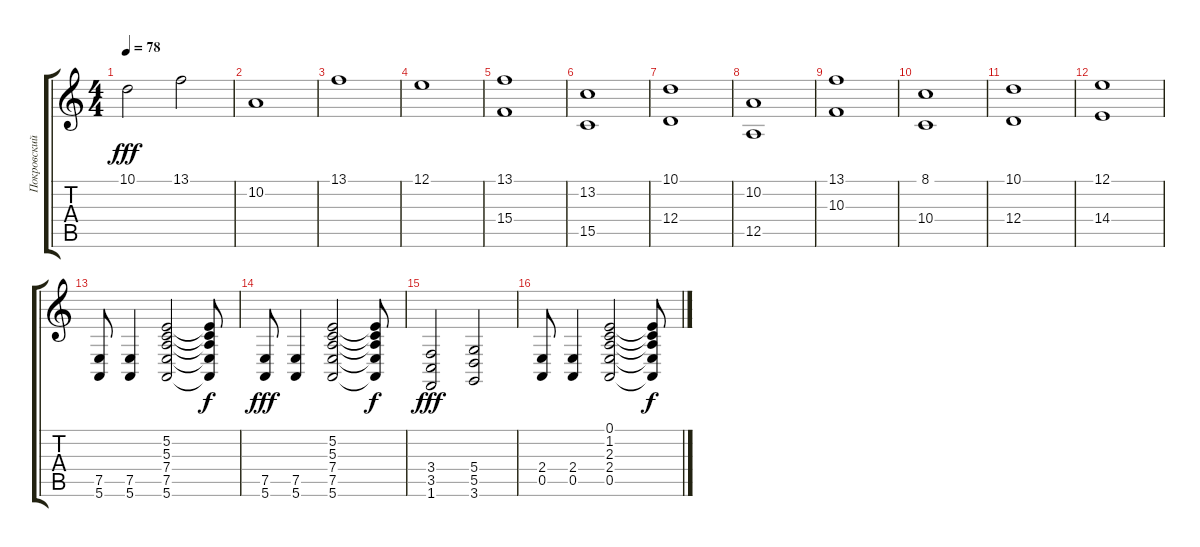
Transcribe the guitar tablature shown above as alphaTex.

\track ("Покровский" "Покровский") {instrument stringensemble1}
\staff {score tabs}
\tuning (E4 B3 G3 D3 A2 E2) {hide}
\ts (4 4)
\tempo 78
\clef g2
\ks c
10.1.2{dy fff} 13.1.2 |
10.2.1 |
13.1.1 |
12.1.1 |
(13.1 15.4).1 |
(13.2 15.5).1 |
(10.1 12.4).1 |
(10.2 12.5).1 |
(13.1 10.3).1 |
(8.1 10.4).1 |
(10.1 12.4).1 |
(12.1 14.4).1 |
(7.5 5.6).8{instrument distortionguitar} (7.5 5.6).4 (5.2 5.3 7.4 7.5 5.6).2 (5.2{t} 5.3{t} 7.4{t} 7.5{t} 5.6{t}).8{dy f} |
(7.5 5.6).8{dy fff} (7.5 5.6).4 (5.2 5.3 7.4 7.5 5.6).2 (5.2{t} 5.3{t} 7.4{t} 7.5{t} 5.6{t}).8{dy f} |
(3.4 3.5 1.6).2{dy fff} (5.4 5.5 3.6).2 |
(2.4 0.5).8 (2.4 0.5).4 (0.1 1.2 2.3 2.4 0.5).2 (0.1{t} 1.2{t} 2.3{t} 2.4{t} 0.5{t}).8{dy f}
